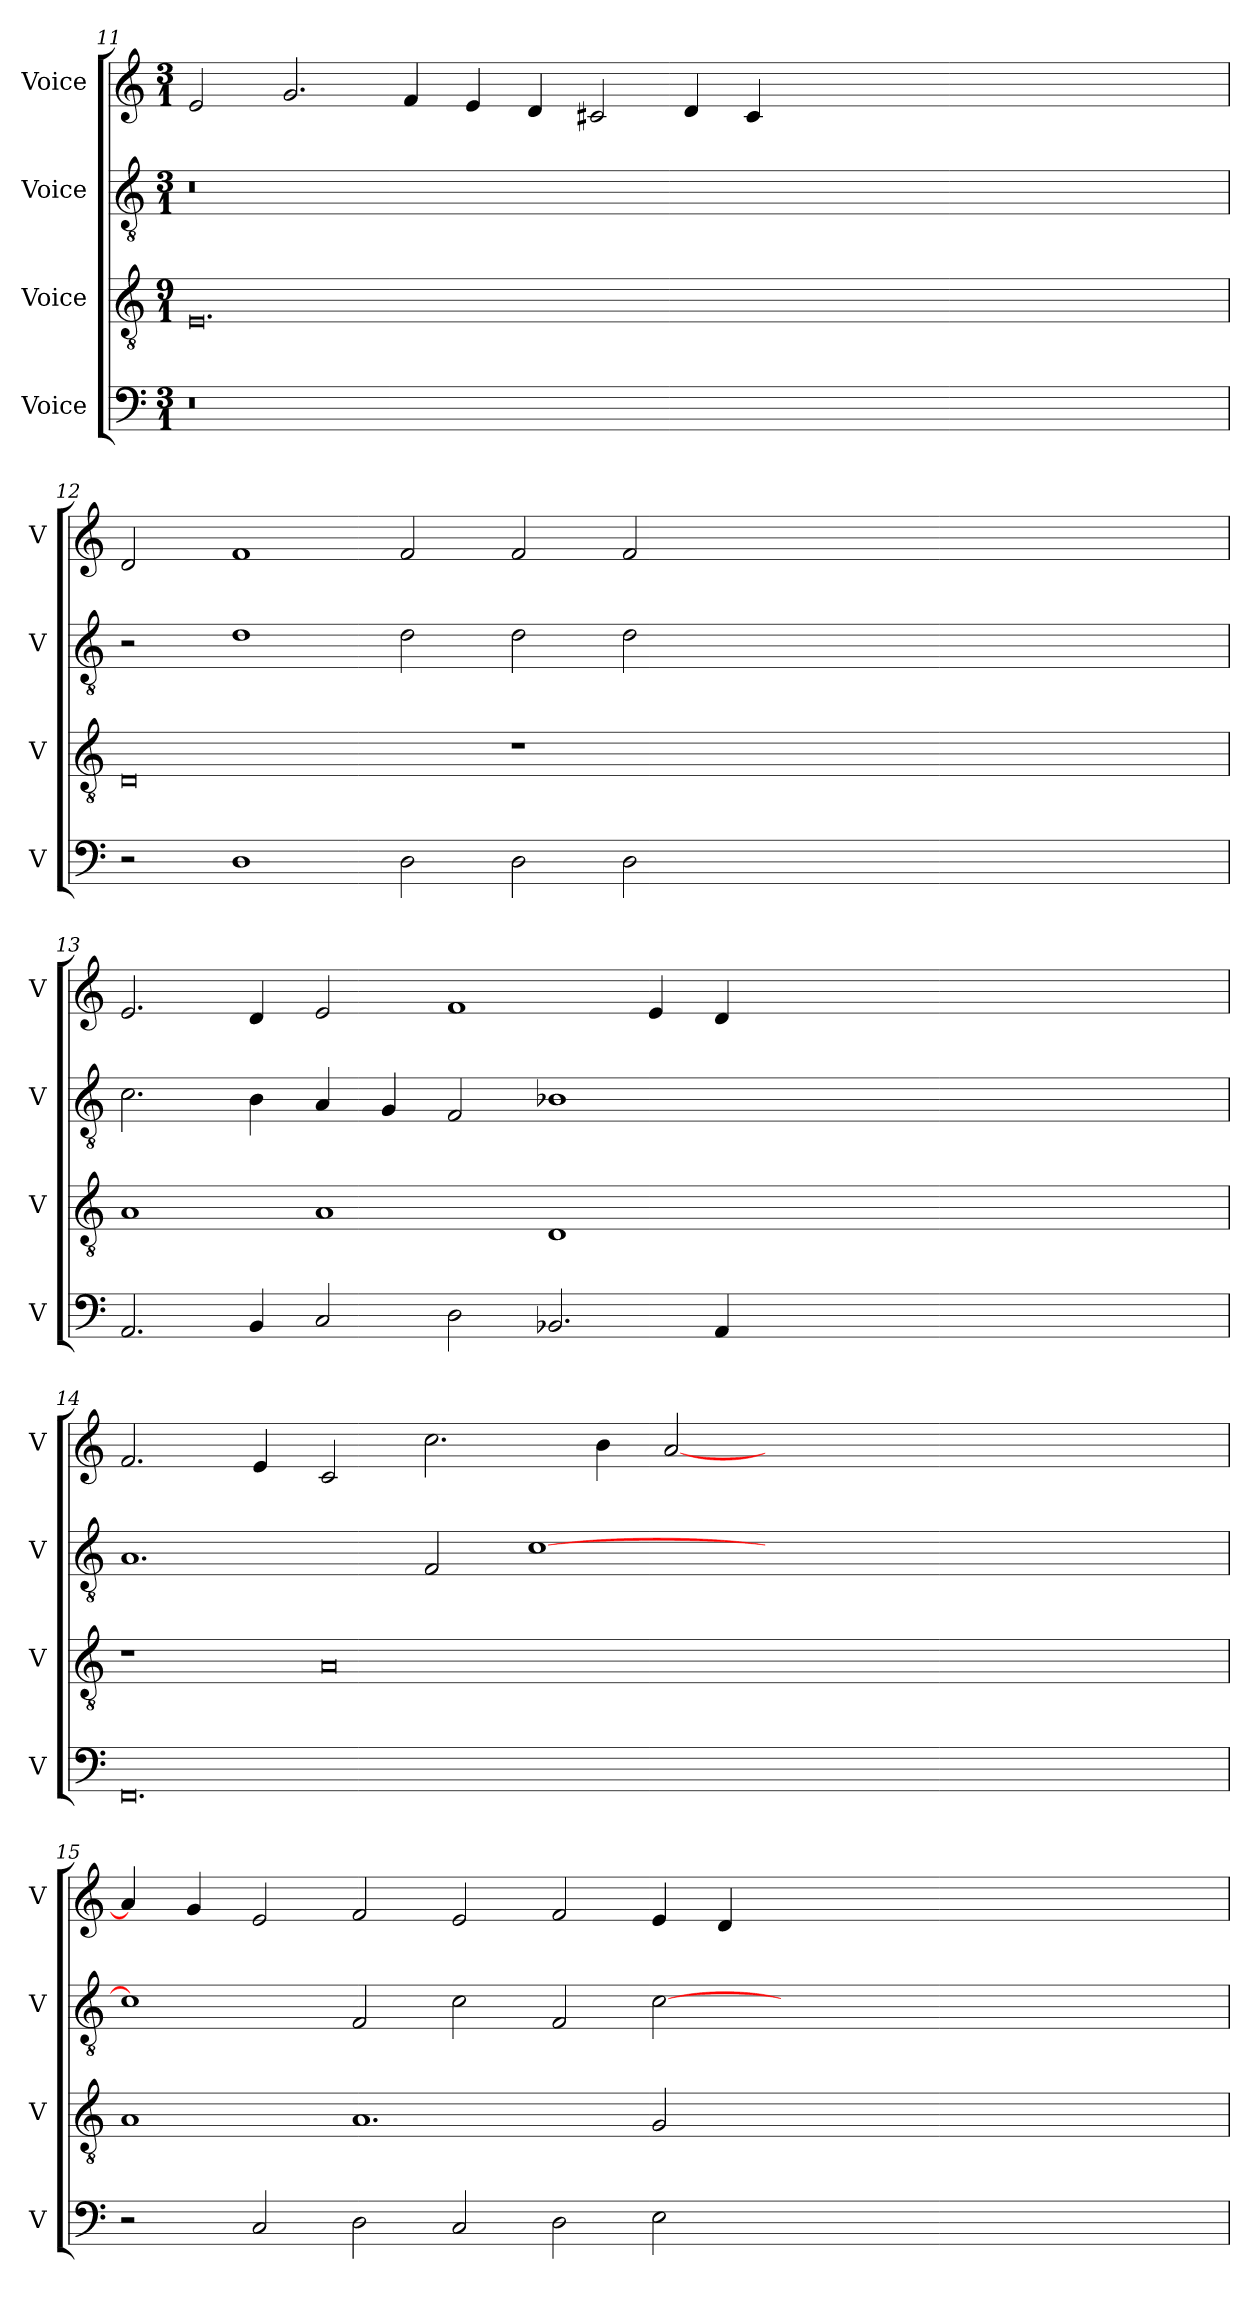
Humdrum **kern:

**kern	**kern	**kern	**kern
*part4	*part3	*part2	*part1
*staff4	*staff3	*staff2	*staff1
*I"Voice	*I"Voice	*I"Voice	*I"Voice
*I'V	*I'V	*I'V	*I'V
!!LO:LB:g=z
*clefF4	*clefGv2	*clefGv2	*clefG2
*k[]	*k[]	*k[]	*k[]
*M3/1	*M9/1	*M3/1	*M3/1
=11	=11	=11	=11
0.r	0.E	0.r	2e/
.	.	.	2.g/
.	.	.	4f/
.	.	.	4e/
.	.	.	4d/
.	.	.	2c#X/
.	.	.	4d/
.	.	.	4c#/
00.ryy	00.ryy	00.ryy	00.ryy
!!LO:LB:g=z
=12	=12	=12	=12
2r	0D	2r	2d/
1D	.	1d	1f
2D\	.	2d\	2f/
2D\	1r	2d\	2f/
2D\	.	2d\	2f/
00.ryy	00.ryy	00.ryy	00.ryy
!!LO:PB:g=z
=13	=13	=13	=13
2.AA/	1A	2.c\	2.e/
4BB/	.	4B\	4d/
2C/	1A	4A/	2e/
.	.	4G/	.
2D\	.	2F/	1f
2.BB-X/	1D	1B-X	.
.	.	.	4e/
4AA/	.	.	4d/
00.ryy	00.ryy	00.ryy	00.ryy
!!LO:LB:g=z
=14	=14	=14	=14
0.FF	1r	1.A	2.f/
.	.	.	4e/
.	0A	.	2c/
.	.	2F/	2.cc\
.	.	[1c	.
.	.	.	4b\
.	.	.	[2a/
00.ryy	00.ryy	00.ryy	00.ryy
!!LO:LB:g=z
=15	=15	=15	=15
2r	1A	1c]	4a/]
.	.	.	4g/
2C/	.	.	2e/
2D\	1.A	2F/	2f/
2C/	.	2c\	2e/
2D\	.	2F/	2f/
2E\	2G/	[2c\	4e/
.	.	.	4d/
00.ryy	00.ryy	00.ryy	00.ryy
=	=	=	=
*-	*-	*-	*-
